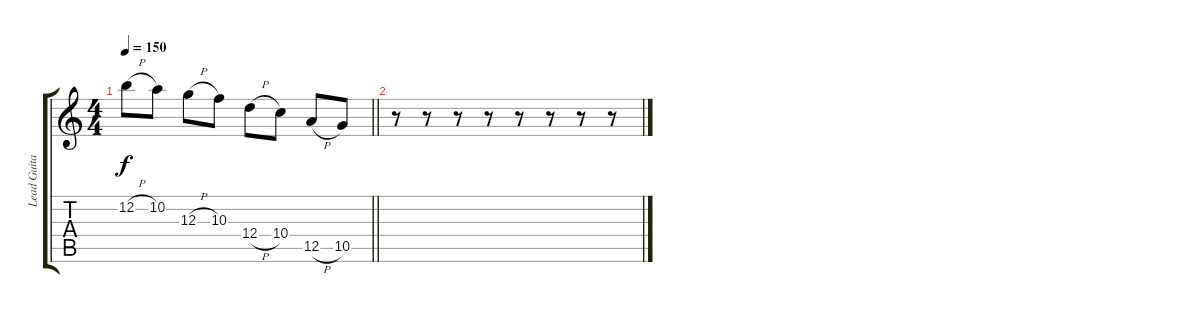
\track ("Lead Guitar" "Lead Guita") {instrument distortionguitar}
\staff {score tabs}
\tuning (E4 B3 G3 D3 A2 E2) {hide}
\ts (4 4)
\tempo 150
\clef g2
\barLineRight lightlight
\ks c
12.2{h}.8{dy f} 10.2.8 12.3{h}.8 10.3.8 12.4{h}.8 10.4.8 12.5{h}.8 10.5.8 |
r.8 r.8 r.8 r.8 r.8 r.8 r.8 r.8
